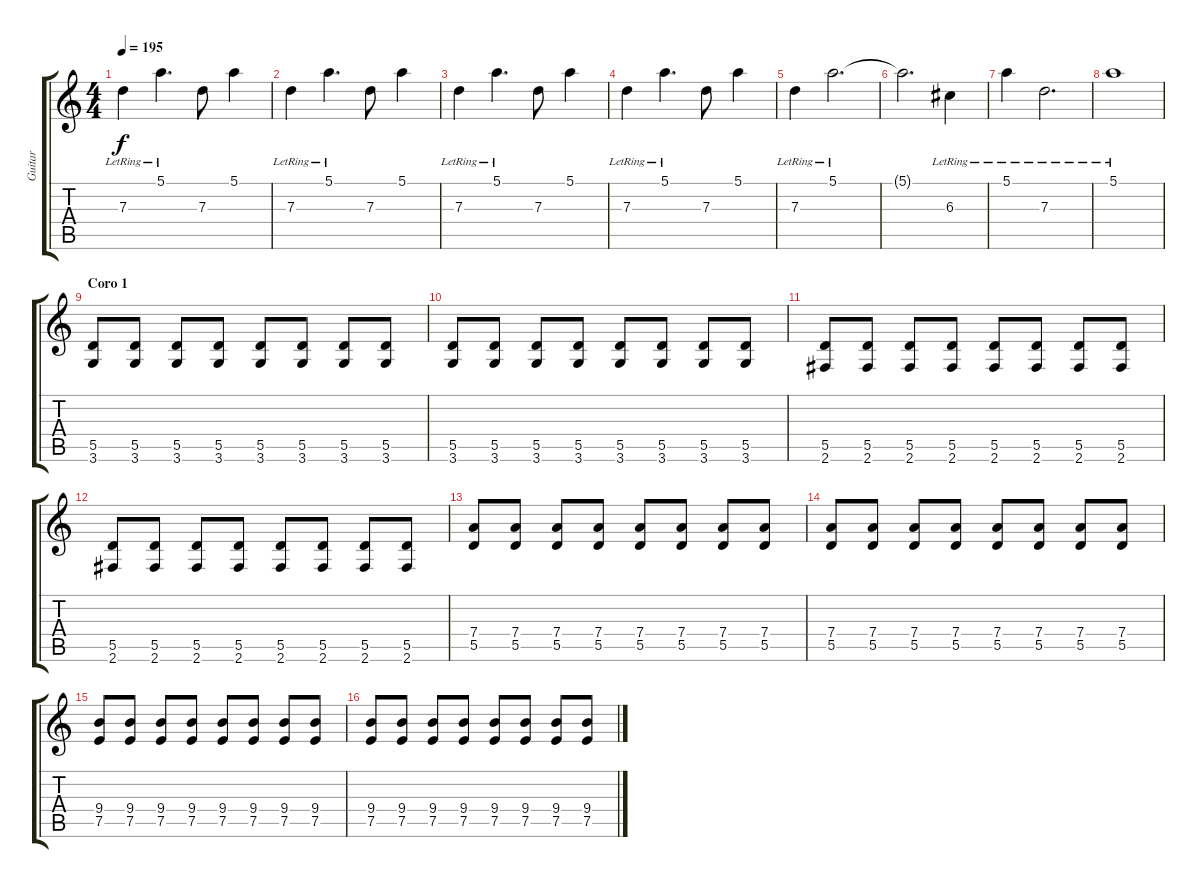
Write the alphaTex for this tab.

\track ("Guitar" "Guitar") {instrument distortionguitar}
\staff {score tabs}
\tuning (E4 B3 G3 D3 A2 E2) {hide}
\ts (4 4)
\tempo 195
\clef g2
\ks c
7.3{lr}.4{dy f volume 9 instrument electricguitarclean} 5.1{lr}.4{d} 7.3.8 5.1.4 |
7.3{lr}.4{volume 9 instrument electricguitarclean} 5.1{lr}.4{d} 7.3.8 5.1.4 |
7.3{lr}.4{volume 9 instrument electricguitarclean} 5.1{lr}.4{d} 7.3.8 5.1.4 |
7.3{lr}.4{volume 9 instrument electricguitarclean} 5.1{lr}.4{d} 7.3.8 5.1.4 |
7.3{lr}.4{volume 9 instrument electricguitarclean} 5.1{lr}.2{d} |
5.1{t}.2{d} 6.3{lr}.4 |
5.1{lr}.4 7.3{lr}.2{d} |
5.1{lr}.1 |
\section ("" "Coro 1")
(5.5 3.6).8{volume 12 instrument distortionguitar} (5.5 3.6).8 (5.5 3.6).8 (5.5 3.6).8 (5.5 3.6).8 (5.5 3.6).8 (5.5 3.6).8 (5.5 3.6).8 |
(5.5 3.6).8 (5.5 3.6).8 (5.5 3.6).8 (5.5 3.6).8 (5.5 3.6).8 (5.5 3.6).8 (5.5 3.6).8 (5.5 3.6).8 |
(5.5 2.6).8 (5.5 2.6).8 (5.5 2.6).8 (5.5 2.6).8 (5.5 2.6).8 (5.5 2.6).8 (5.5 2.6).8 (5.5 2.6).8 |
(5.5 2.6).8 (5.5 2.6).8 (5.5 2.6).8 (5.5 2.6).8 (5.5 2.6).8 (5.5 2.6).8 (5.5 2.6).8 (5.5 2.6).8 |
(7.4 5.5).8 (7.4 5.5).8 (7.4 5.5).8 (7.4 5.5).8 (7.4 5.5).8 (7.4 5.5).8 (7.4 5.5).8 (7.4 5.5).8 |
(7.4 5.5).8 (7.4 5.5).8 (7.4 5.5).8 (7.4 5.5).8 (7.4 5.5).8 (7.4 5.5).8 (7.4 5.5).8 (7.4 5.5).8 |
(9.4 7.5).8 (9.4 7.5).8 (9.4 7.5).8 (9.4 7.5).8 (9.4 7.5).8 (9.4 7.5).8 (9.4 7.5).8 (9.4 7.5).8 |
(9.4 7.5).8 (9.4 7.5).8 (9.4 7.5).8 (9.4 7.5).8 (9.4 7.5).8 (9.4 7.5).8 (9.4 7.5).8 (9.4 7.5).8
